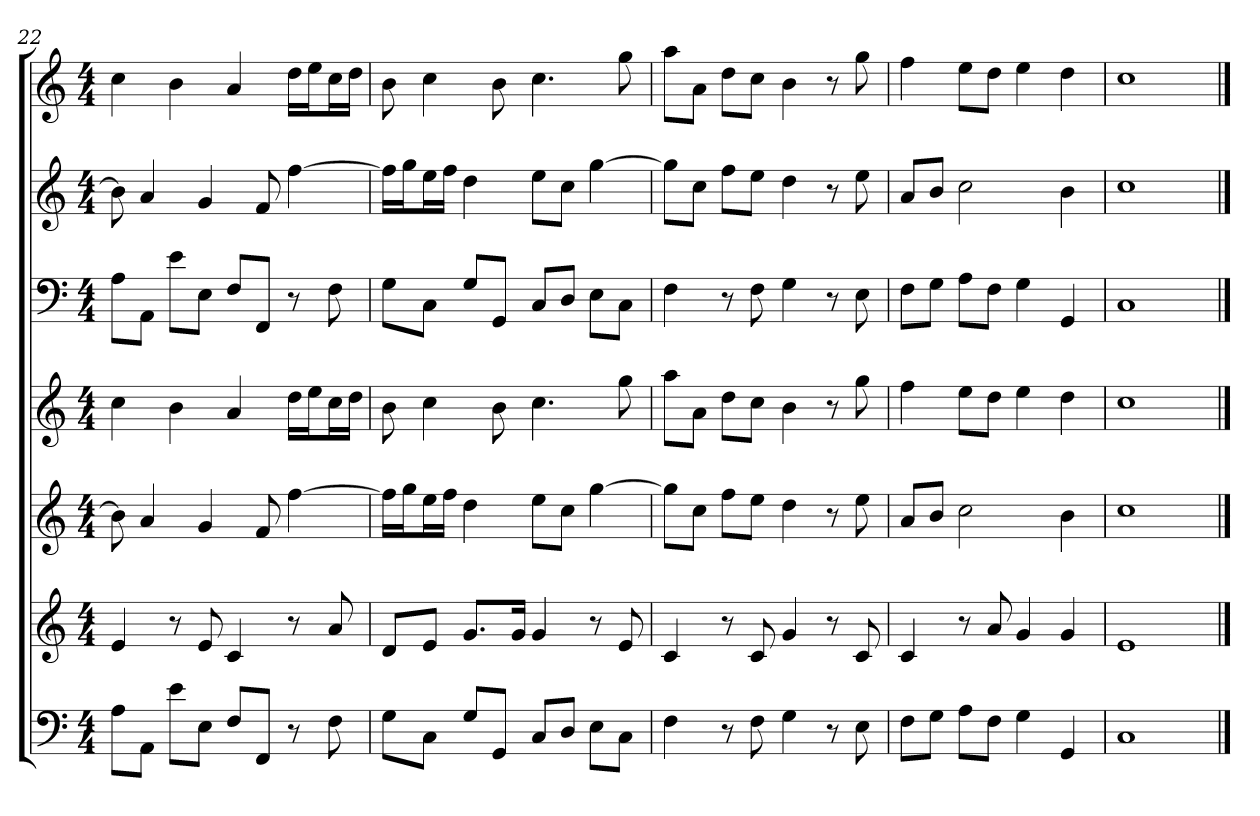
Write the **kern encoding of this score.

**kern	**kern	**kern	**kern	**kern	**kern	**kern
*part7	*part6	*part5	*part4	*part3	*part2	*part1
*staff7	*staff6	*staff5	*staff4	*staff3	*staff2	*staff1
*k[]	*k[]	*k[]	*k[]	*k[]	*k[]	*k[]
*C:	*C:	*C:	*C:	*C:	*C:	*C:
*M4/4	*M4/4	*M4/4	*M4/4	*M4/4	*M4/4	*M4/4
=22	=22	=22	=22	=22	=22	=22
8AL	4e	8b]	4cc	8AL	8b]	4cc
8AAJ	.	4a	.	8AAJ	4a	.
8eL	8r	.	4b	8eL	.	4b
8EJ	8e	4g	.	8EJ	4g	.
8FL	4c	.	4a	8FL	.	4a
8FFJ	.	8f	.	8FFJ	8f	.
8r	8r	[4ff	16ddLL	8r	[4ff	16ddLL
.	.	.	16eeJ	.	.	16eeJ
8F	8a	.	16ccL	8F	.	16ccL
.	.	.	16ddJJ	.	.	16ddJJ
=23	=23	=23	=23	=23	=23	=23
8GL	8dL	16ffLL]	8b	8GL	16ffLL]	8b
.	.	16ggJ	.	.	16ggJ	.
8CJ	8eJ	16eeL	4cc	8CJ	16eeL	4cc
.	.	16ffJJ	.	.	16ffJJ	.
8GL	8.gL	4dd	.	8GL	4dd	.
8GGJ	.	.	8b	8GGJ	.	8b
.	16gJk	.	.	.	.	.
8CL	4g	8eeL	4.cc	8CL	8eeL	4.cc
8DJ	.	8ccJ	.	8DJ	8ccJ	.
8EL	8r	[4gg	.	8EL	[4gg	.
8CJ	8e	.	8gg	8CJ	.	8gg
=24	=24	=24	=24	=24	=24	=24
4F	4c	8ggL]	8aaL	4F	8ggL]	8aaL
.	.	8ccJ	8aJ	.	8ccJ	8aJ
8r	8r	8ffL	8ddL	8r	8ffL	8ddL
8F	8c	8eeJ	8ccJ	8F	8eeJ	8ccJ
4G	4g	4dd	4b	4G	4dd	4b
8r	8r	8r	8r	8r	8r	8r
8E	8c	8ee	8gg	8E	8ee	8gg
=25	=25	=25	=25	=25	=25	=25
8FL	4c	8aL	4ff	8FL	8aL	4ff
8GJ	.	8bJ	.	8GJ	8bJ	.
8AL	8r	2cc	8eeL	8AL	2cc	8eeL
8FJ	8a	.	8ddJ	8FJ	.	8ddJ
4G	4g	.	4ee	4G	.	4ee
4GG	4g	4b	4dd	4GG	4b	4dd
=26	=26	=26	=26	=26	=26	=26
1C	1e	1cc	1cc	1C	1cc	1cc
==	==	==	==	==	==	==
*-	*-	*-	*-	*-	*-	*-
